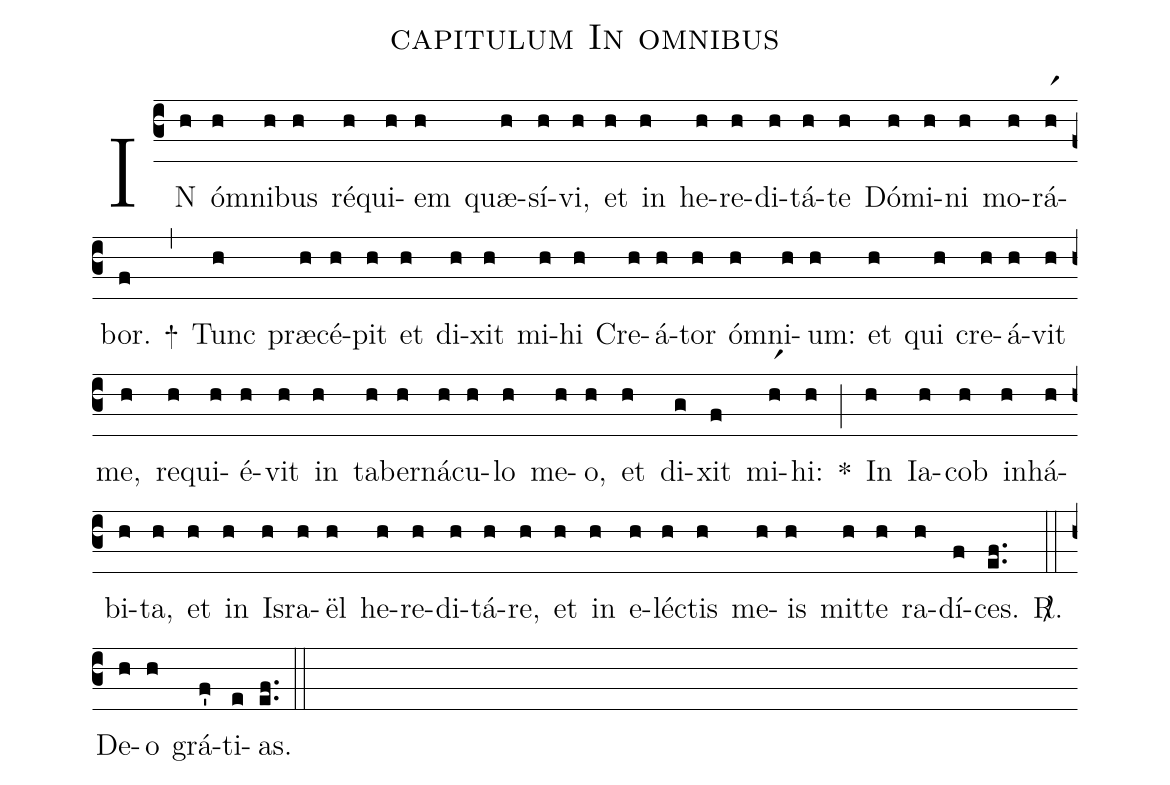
name: capitulum In omnibus;
%%
(c3)
IN(h) óm(h)ni(h)bus(h) ré(h)qui(h)em(h) quæ(h)sí(h)vi,(h) et(h) in(h) he(h)re(h)di(h)tá(h)te(h) Dó(h)mi(h)ni(h) mo(h)rá(hr1)bor.(f) +(,)
Tunc(h) præ(h)cé(h)pit(h) et(h) di(h)xit(h) mi(h)hi(h) Cre(h)á(h)tor(h) óm(h)ni(h)um:(h) et(h) qui(h) cre(h)á(h)vit(h) me,(h) re(h)qui(h)é(h)vit(h) in(h) ta(h)ber(h)ná(h)cu(h)lo(h) me(h)o,(h) et(h) di(g)xit(f) mi(hr1)hi:(h) *(;)
In(h) Ia(h)cob(h) in(h)há(h)bi(h)ta,(h) et(h) in(h) Is(h)ra(h)ël(h) he(h)re(h)di(h)tá(h)re,(h) et(h) in(h) e(h)léc(h)tis(h) me(h)is(h) mit(h)te(h) ra(h)dí(f)ces.(ef..) <sp>R/</sp>.(::)
De(h)o(h) grá(f')ti(e)as.(e.f.) (::)
